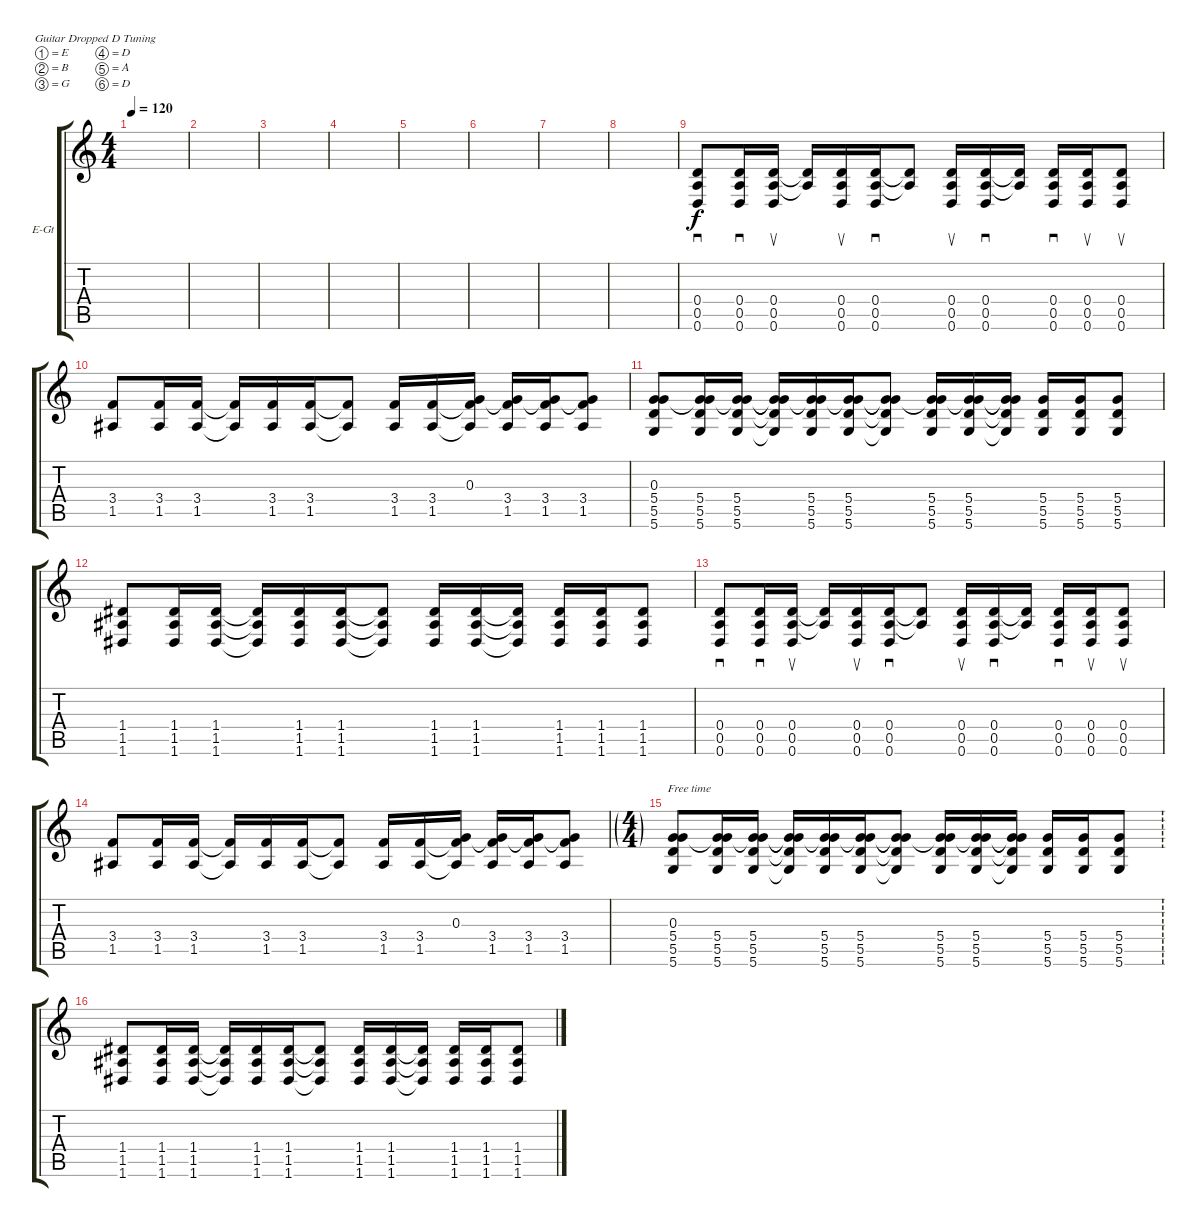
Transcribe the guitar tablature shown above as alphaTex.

\defaultSystemsLayout 4
\bracketExtendMode groupsimilarinstruments
\firstSystemTrackNameOrientation horizontal
\otherSystemsTrackNameOrientation horizontal
\track ("Zacky ritmica" "E-Gt") {instrument electricguitarclean}
\staff {score tabs}
\tuning (E4 B3 G3 D3 A2 D2)
\ts (4 4)
\tempo 120
\clef g2
\scale
0.487395
\ks c
|
\scale
0.256303 |
\scale
0.256303 |
\scale
0.333333 |
\scale
0.333333 |
\scale
0.333333 |
\scale
0.333333 |
\scale
0.333333 |
\scale
0.333333 (0.4 0.5 0.6).8{sd} (0.4 0.5 0.6).16{sd} (0.4 0.5 0.6).16{su} (0.4{t} 0.5{t}).16 (0.4 0.5 0.6).16{su} (0.4 0.5 0.6).16{sd} (0.4{t} 0.5{t}).8 (0.4 0.5 0.6).16{su} (0.4 0.5 0.6).16{sd} (0.4{t} 0.5{t}).16 (0.4 0.5 0.6).16{sd} (0.4 0.5 0.6).16{su} (0.4 0.5 0.6).8{su} |
\scale
0.333333 (3.4 1.5).8 (3.4 1.5).16 (3.4 1.5).16 (3.4{t} 1.5{t}).16 (3.4 1.5).16 (3.4 1.5).16 (3.4{t} 1.5{t}).8 (3.4 1.5).16 (3.4 1.5).16 (0.3 3.4{t} 1.5{t}).16 (3.4 1.5 0.3{t}).16 (3.4 1.5 0.3{t}).16 (3.4 1.5 0.3{t}).8 |
\scale
0.333333 (5.4 5.5 5.6 0.3).8 (5.4 5.5 5.6 0.3{t}).16 (5.4 5.5 5.6 0.3{t}).16 (5.4{t} 5.5{t} 5.6{t} 0.3{t}).16 (5.4 5.5 5.6 0.3{t}).16 (5.4 5.5 5.6 0.3{t}).16 (5.4{t} 5.5{t} 5.6{t} 0.3{t}).8 (5.4 5.5 5.6 0.3{t}).16 (5.4 5.5 5.6 0.3{t}).16 (0.3{t} 5.4{t} 5.5{t} 5.6{t}).16 (5.4 5.5 5.6).16 (5.4 5.5 5.6).16 (5.4 5.5 5.6).8 |
\scale
0.333333 (1.4 1.5 1.6).8 (1.4 1.5 1.6).16 (1.4 1.5 1.6).16 (1.4{t} 1.5{t} 1.6{t}).16 (1.4 1.5 1.6).16 (1.4 1.5 1.6).16 (1.4{t} 1.5{t} 1.6{t}).8 (1.4 1.5 1.6).16 (1.4 1.5 1.6).16 (1.4{t} 1.5{t} 1.6{t}).16 (1.4 1.5 1.6).16 (1.4 1.5 1.6).16 (1.4 1.5 1.6).8 |
\scale
0.246964 (0.4 0.5 0.6).8{sd} (0.4 0.5 0.6).16{sd} (0.4 0.5 0.6).16{su} (0.4{t} 0.5{t}).16 (0.4 0.5 0.6).16{su} (0.4 0.5 0.6).16{sd} (0.4{t} 0.5{t}).8 (0.4 0.5 0.6).16{su} (0.4 0.5 0.6).16{sd} (0.4{t} 0.5{t}).16 (0.4 0.5 0.6).16{sd} (0.4 0.5 0.6).16{su} (0.4 0.5 0.6).8{su} |
\scale
0.246964 (3.4 1.5).8 (3.4 1.5).16 (3.4 1.5).16 (3.4{t} 1.5{t}).16 (3.4 1.5).16 (3.4 1.5).16 (3.4{t} 1.5{t}).8 (3.4 1.5).16 (3.4 1.5).16 (0.3 3.4{t} 1.5{t}).16 (3.4 1.5 0.3{t}).16 (3.4 1.5 0.3{t}).16 (3.4 1.5 0.3{t}).8 |
\ft
\scale
0.506073 (5.4 5.5 5.6 0.3).8 (5.4 5.5 5.6 0.3{t}).16 (5.4 5.5 5.6 0.3{t}).16 (5.4{t} 5.5{t} 5.6{t} 0.3{t}).16 (5.4 5.5 5.6 0.3{t}).16 (5.4 5.5 5.6 0.3{t}).16 (5.4{t} 5.5{t} 5.6{t} 0.3{t}).8 (5.4 5.5 5.6 0.3{t}).16 (5.4 5.5 5.6 0.3{t}).16 (0.3{t} 5.4{t} 5.5{t} 5.6{t}).16 (5.4 5.5 5.6).16 (5.4 5.5 5.6).16 (5.4 5.5 5.6).8 |
\ft
(1.4 1.5 1.6).8 (1.4 1.5 1.6).16 (1.4 1.5 1.6).16 (1.4{t} 1.5{t} 1.6{t}).16 (1.4 1.5 1.6).16 (1.4 1.5 1.6).16 (1.4{t} 1.5{t} 1.6{t}).8 (1.4 1.5 1.6).16 (1.4 1.5 1.6).16 (1.4{t} 1.5{t} 1.6{t}).16 (1.4 1.5 1.6).16 (1.4 1.5 1.6).16 (1.4 1.5 1.6).8
